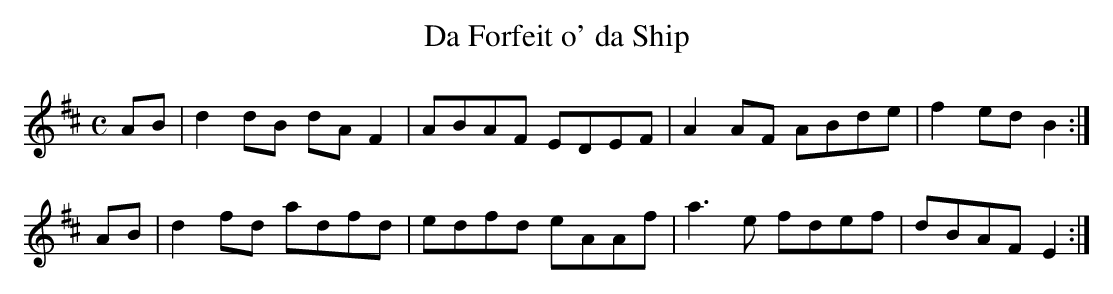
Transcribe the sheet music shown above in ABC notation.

X:1
T:Da Forfeit o' da Ship
M:C
L:1/8
K:D
AB|d2 dB dA F2|ABAF EDEF|A2 AF ABde|f2 ed B2:|
AB|d2 fd adfd|edfd eAAf|a3 e fdef|dBAF E2:|
